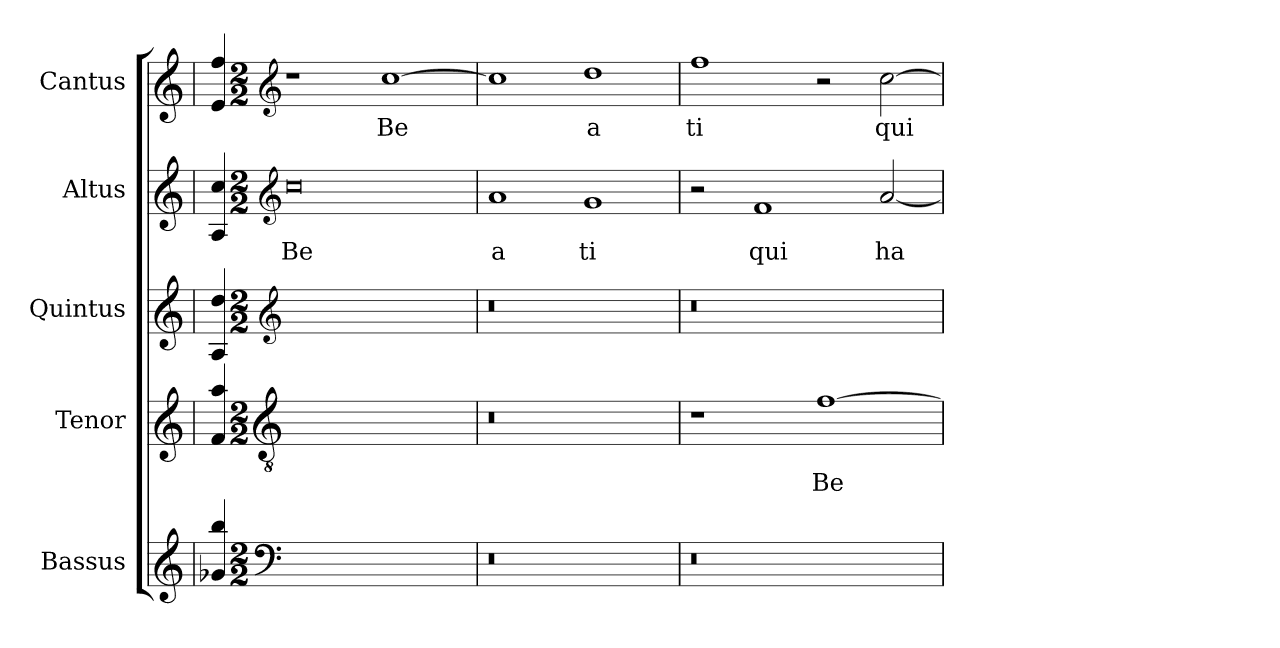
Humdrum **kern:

**kern	**kern	**text	**kern	**kern	**text	**kern	**text
*part5	*part4	*part4	*part3	*part2	*part2	*part1	*part1
*staff5	*staff4	*staff4	*staff3	*staff2	*staff2	*staff1	*staff1
*I"Bassus	*I"Tenor	*	*I"Quintus	*I"Altus	*	*I"Cantus	*
!!LO:PB:g=z
*stria5	*stria5	*	*stria5	*stria5	*	*stria5	*
=1	=1	=1!	=1	=1	=1!	=1!	=1!
4bb/ 4g-X/	4aa/ 4f/	.	4dd/ 4A/	4cc/ 4A/	.	4ff/ 4e/	.
*clefF4	*clefGv2	*	*clefG2	*clefG2	*	*clefG2	*
*M2/2	*M2/2	*	*M2/2	*M2/2	*	*M2/2	*
*met(c|)	*met(c|)	*	*met(c|)	*met(c|)	*	*met(c|)	*
!	!	!	!	!	!LO:LY:b:cj	!	!
0ryy	0ryy	.	0ryy	0cc	Be	1r	.
!	!	!	!	!	!	!	!LO:LY:b:cj
.	.	.	.	.	.	[>1cc	Be
=2	=2	=2	=2	=2	=2	=2	=2
!	!	!	!	!	!LO:LY:b:cj	!	!
0r	0r	.	0r	1a	a	1cc]	.
!	!	!	!	!	!LO:LY:b:cj	!	!LO:LY:b:cj
.	.	.	.	1g	ti	1dd	a
=3	=3	=3	=3	=3	=3	=3	=3
!	!	!	!	!	!	!	!LO:LY:b:cj
0r	1r	.	0r	2r	.	1ff	ti
!	!	!	!	!	!LO:LY:b:cj	!	!
.	.	.	.	1f	qui	.	.
!	!	!LO:LY:b:cj	!	!	!	!	!
.	[>1f	Be-	.	.	.	2r	.
!	!	!	!	!	!LO:LY:b:cj	!	!LO:LY:b
.	.	.	.	[<2a/	ha	[>2cc\	qui
=	=	=	=	=	=	=	=
*-	*-	*-	*-	*-	*-	*-	*-
